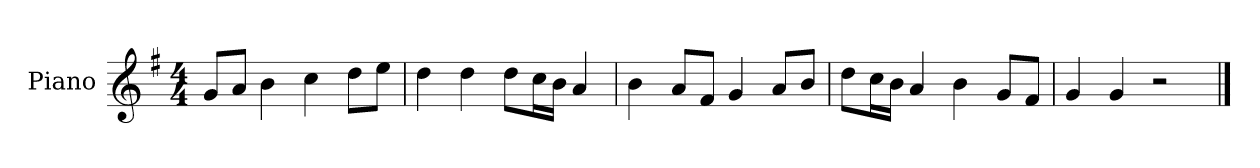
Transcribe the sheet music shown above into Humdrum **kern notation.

**kern
*part1
*staff1
*I"Piano
*I'P-no
*clefG2
*k[f#]
*M4/4
*MM90
=1
8g/L
8a/J
4b\
4cc\
8dd\L
8ee\J
=2
4dd\
4dd\
8dd\L
16cc\L
16b\JJ
4a/
=3
4b\
8a/L
8f#/J
4g/
8a/L
8b/J
=4
8dd\L
16cc\L
16b\JJ
4a/
4b\
8g/L
8f#/J
=5
4g/
4g/
2r
==
*-
